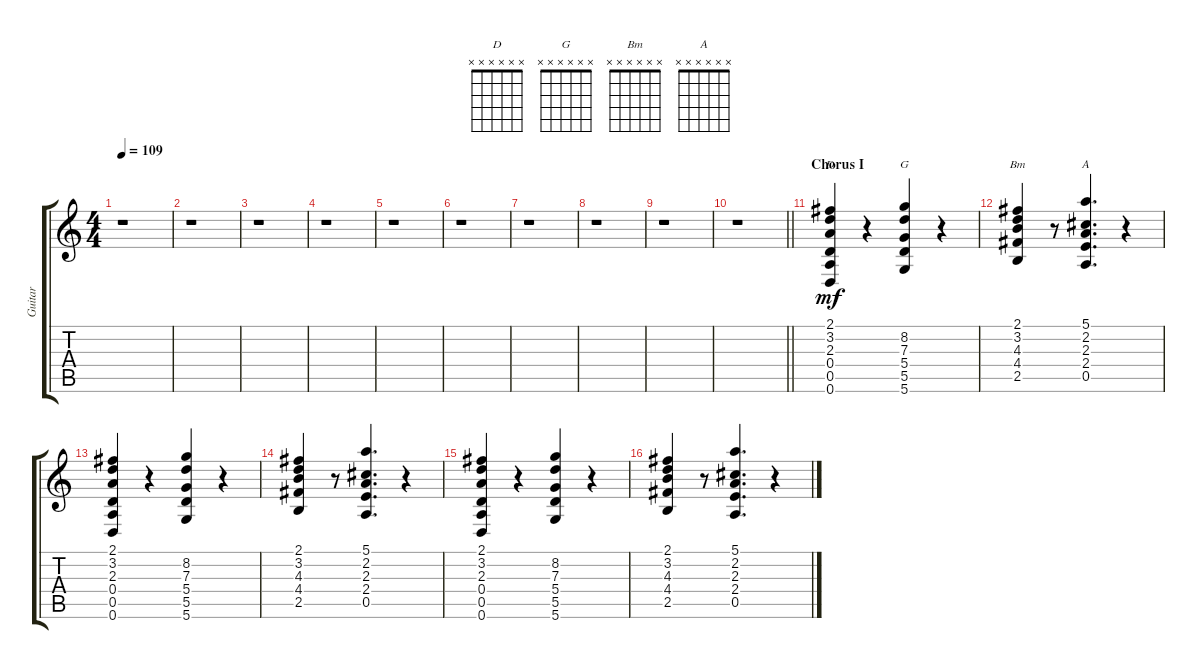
\track ("Guitar" "Guitar") {instrument overdrivenguitar}
\staff {score tabs}
\tuning (E4 B3 G3 D3 A2 D2) {hide}
\chord ("D" x x x x x x)
\chord ("G" x x x x x x)
\chord ("Bm" x x x x x x)
\chord ("A" x x x x x x)
\ts (4 4)
\tempo 109
\clef g2
\ks c
r.1{dy f} |
r.1 |
r.1 |
r.1 |
r.1 |
r.1 |
r.1 |
r.1 |
r.1 |
\barLineRight lightlight
r.1 |
\section ("" "Chorus I")
(2.1 3.2 2.3 0.4 0.5 0.6).4{ch "D" dy mf} r.4 (8.2 7.3 5.4 5.5 5.6).4{ch "G"} r.4 |
(2.1 3.2 4.3 4.4 2.5).4{ch "Bm"} r.8 (5.1 2.2 2.3 2.4 0.5).4{d ch "A"} r.4 |
(2.1 3.2 2.3 0.4 0.5 0.6).4 r.4 (8.2 7.3 5.4 5.5 5.6).4 r.4 |
(2.1 3.2 4.3 4.4 2.5).4 r.8 (5.1 2.2 2.3 2.4 0.5).4{d} r.4 |
(2.1 3.2 2.3 0.4 0.5 0.6).4 r.4 (8.2 7.3 5.4 5.5 5.6).4 r.4 |
(2.1 3.2 4.3 4.4 2.5).4 r.8 (5.1 2.2 2.3 2.4 0.5).4{d} r.4
